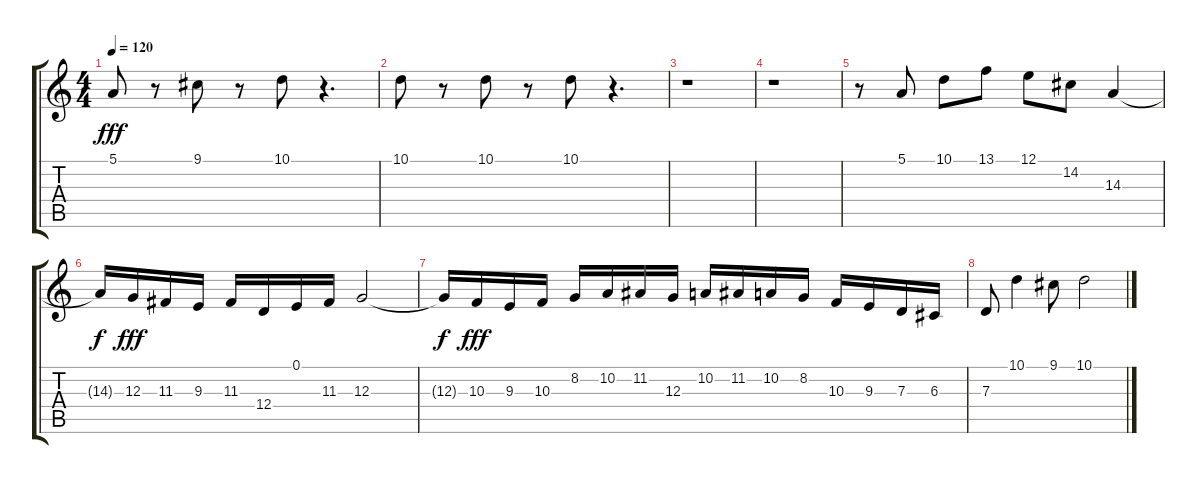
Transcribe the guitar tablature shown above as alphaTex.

\track "" {instrument harpsichord}
\staff {score tabs}
\tuning (E4 B3 G3 D3 A2 E2) {hide}
\ts (4 4)
\tempo 120
\clef g2
\ks c
5.1.8{dy fff} r.8 9.1.8 r.8 10.1.8 r.4{d} |
10.1.8 r.8 10.1.8 r.8 10.1.8 r.4{d} |
r.1 |
r.1 |
r.8 5.1.8 10.1.8 13.1.8 12.1.8 14.2.8 14.3.4 |
14.3{t}.16{dy f} 12.3.16{dy fff} 11.3.16 9.3.16 11.3.16 12.4.16 0.1.16 11.3.16 12.3.2 |
12.3{t}.16{dy f} 10.3.16{dy fff} 9.3.16 10.3.16 8.2.16 10.2.16 11.2.16 12.3.16 10.2.16 11.2.16 10.2.16 8.2.16 10.3.16 9.3.16 7.3.16 6.3.16 |
7.3.8 10.1.4 9.1.8 10.1.2
